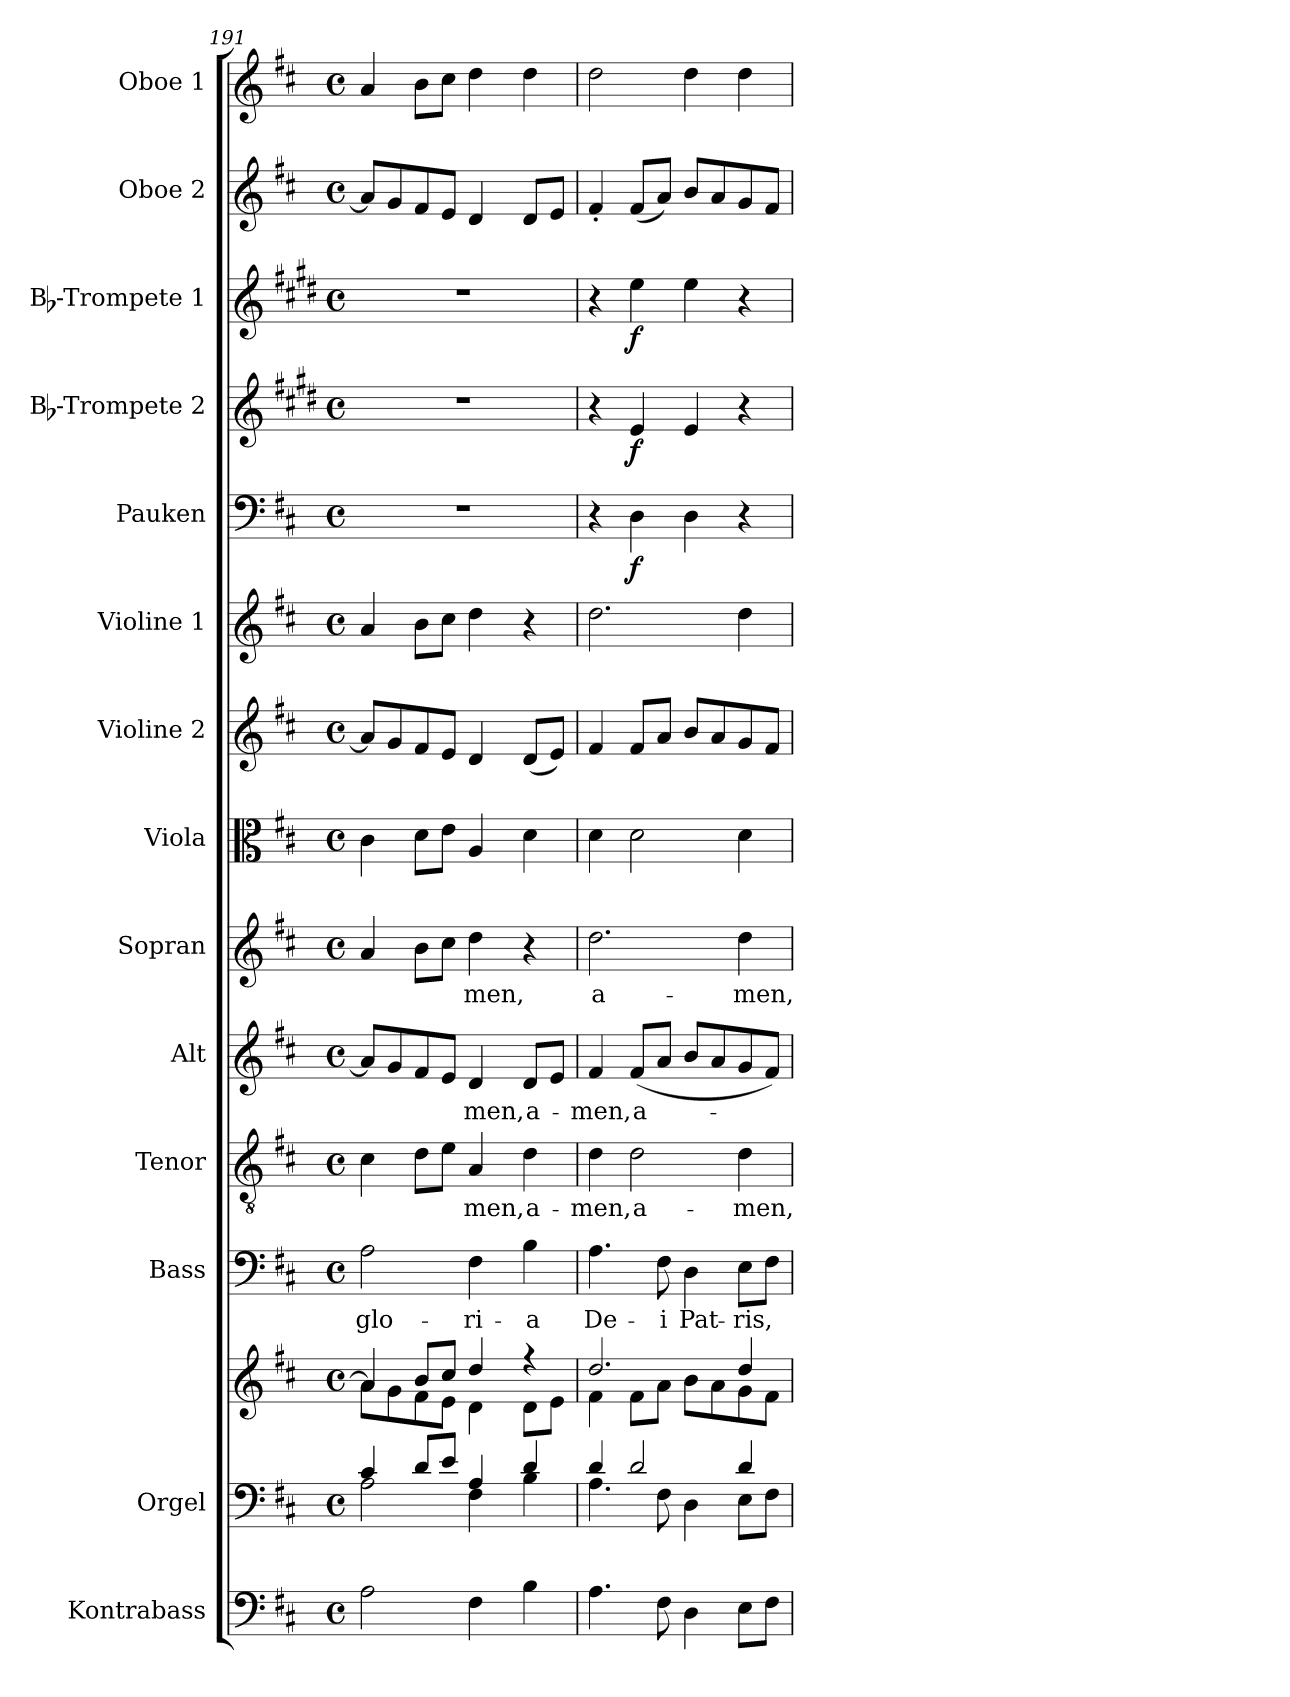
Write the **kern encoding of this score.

**kern	**kern	**kern	**kern	**text	**kern	**text	**kern	**text	**kern	**text	**kern	**kern	**kern	**kern	**dynam	**kern	**dynam	**kern	**dynam	**kern	**kern
*part14	*part13	*part13	*part12	*part12	*part11	*part11	*part10	*part10	*part9	*part9	*part8	*part7	*part6	*part5	*part5	*part4	*part4	*part3	*part3	*part2	*part1
*staff15	*staff14	*staff13	*staff12	*staff12	*staff11	*staff11	*staff10	*staff10	*staff9	*staff9	*staff8	*staff7	*staff6	*staff5	*staff5	*staff4	*staff4	*staff3	*staff3	*staff2	*staff1
*I"Kontrabass	*I"Orgel	*	*I"Bass	*	*I"Tenor	*	*I"Alt	*	*I"Sopran	*	*I"Viola	*I"Violine 2	*I"Violine 1	*I"Pauken	*	*I"Bb-Trompete 2	*	*I"Bb-Trompete 1	*	*I"Oboe 2	*I"Oboe 1
*I'Kb.	*I'Org.	*	*I'B.	*	*I'T.	*	*I'A.	*	*I'S.	*	*I'Vla.	*I'Vl. 2	*I'Vl. 1	*I'Pk.	*	*I'Bb Trp. 2	*	*I'Bb Trp. 1	*	*I'Ob. 2	*I'Ob. 1
*clefF4	*clefF4	*clefG2	*clefF4	*	*clefGv2	*	*clefG2	*	*clefG2	*	*clefC3	*clefG2	*clefG2	*clefF4	*	*clefG2	*	*clefG2	*	*clefG2	*clefG2
*ITrd7c12	*	*	*	*	*	*	*	*	*	*	*	*	*	*	*	*ITrd1c2	*	*ITrd1c2	*	*	*
*k[f#c#]	*k[f#c#]	*k[f#c#]	*k[f#c#]	*	*k[f#c#]	*	*k[f#c#]	*	*k[f#c#]	*	*k[f#c#]	*k[f#c#]	*k[f#c#]	*k[f#c#]	*	*k[f#c#]	*	*k[f#c#]	*	*k[f#c#]	*k[f#c#]
*D:	*D:	*D:	*D:	*	*D:	*	*D:	*	*D:	*	*D:	*D:	*D:	*D:	*	*D:	*	*D:	*	*D:	*D:
*M4/4	*M4/4	*M4/4	*M4/4	*	*M4/4	*	*M4/4	*	*M4/4	*	*M4/4	*M4/4	*M4/4	*M4/4	*	*M4/4	*	*M4/4	*	*M4/4	*M4/4
*met(c)	*met(c)	*met(c)	*met(c)	*	*met(c)	*	*met(c)	*	*met(c)	*	*met(c)	*met(c)	*met(c)	*met(c)	*	*met(c)	*	*met(c)	*	*met(c)	*met(c)
=191	=191	=191	=191	=191	=191	=191	=191	=191	=191	=191	=191	=191	=191	=191	=191	=191	=191	=191	=191	=191	=191
*	*^	*^	*	*	*	*	*	*	*	*	*	*	*	*	*	*	*	*	*	*	*
!	!	!	!	!	!	!LO:LY:b	!	!	!	!	!	!	!	!	!	!	!	!	!	!	!	!	!
2AA\	4c#/	2A\	4a/	8a\L]	2A\	glo-	4c#\	.	8a/L]	.	4a/	.	4c#\	8a/L]	4a/	1r	.	1r	.	1r	.	8a/L]	4a/
.	.	.	.	8g\	.	.	.	.	8g/	.	.	.	.	8g/	.	.	.	.	.	.	.	8g/	.
.	8d/L	.	8b/L	8f#\	.	.	8d\L	.	8f#/	.	8b\L	.	8d\L	8f#/	8b\L	.	.	.	.	.	.	8f#/	8b\L
.	8e/J	.	8cc#/J	8e\J	.	.	8e\J	.	8e/J	.	8cc#\J	.	8e\J	8e/J	8cc#\J	.	.	.	.	.	.	8e/J	8cc#\J
!	!	!	!	!	!	!LO:LY:b	!	!LO:LY:b	!	!LO:LY:b	!	!LO:LY:b	!	!	!	!	!	!	!	!	!	!	!
4FF#\	4A/	4F#\	4dd/	4d\	4F#\	-ri-	4A/	-men,	4d/	-men,	4dd\	-men,	4A/	4d/	4dd\	.	.	.	.	.	.	4d/	4dd\
!	!	!	!	!	!	!LO:LY:b	!	!LO:LY:b	!	!LO:LY:b	!	!	!	!	!	!	!	!	!	!	!	!	!
4BB\	4d/	4B\	4ree	8d\L	4B\	-a	4d\	a-	8d/L	a-	4r	.	4d\	(<8d/L	4r	.	.	.	.	.	.	8d/L	4dd\
.	.	.	.	8e\J	.	.	.	.	8e/J	.	.	.	.	8e/J)	.	.	.	.	.	.	.	8e/J	.
=192	=192	=192	=192	=192	=192	=192	=192	=192	=192	=192	=192	=192	=192	=192	=192	=192	=192	=192	=192	=192	=192	=192	=192
!	!	!	!	!	!	!LO:LY:b	!	!LO:LY:b	!	!LO:LY:b	!	!LO:LY:b	!	!	!	!	!	!	!	!	!	!	!
4.AA\	4d/	4.A\	2.dd/	4f#\	4.A\	De-	4d\	-men,	4f#/	-men,	2.dd\	a-	4d\	4f#/	2.dd\	4r	.	4r	.	4r	.	4f#'</	2dd\
!	!	!	!	!	!	!	!	!LO:LY:b	!	!LO:LY:b	!	!	!	!	!	!	!LO:DY:b	!	!LO:DY:b	!	!LO:DY:b	!	!
.	2d/	.	.	8f#\L	.	.	2d\	a-	(<8f#/L	a-	.	.	2d\	8f#/L	.	4D\	f	4d/	f	4dd\	f	(<8f#/L	.
!	!	!	!	!	!	!LO:LY:b	!	!	!	!	!	!	!	!	!	!	!	!	!	!	!	!	!
8FF#\	.	8F#\	.	8a\J	8F#\	-i	.	.	8a/J	.	.	.	.	8a/J	.	.	.	.	.	.	.	8a/J)	.
!	!	!	!	!	!	!LO:LY:b	!	!	!	!	!	!	!	!	!	!	!	!	!	!	!	!	!
4DD\	.	4D\	.	8b\L	4D\	Pat-	.	.	8b/L	.	.	.	.	8b/L	.	4D\	.	4d/	.	4dd\	.	8b/L	4dd\
.	.	.	.	8a\	.	.	.	.	8a/	.	.	.	.	8a/	.	.	.	.	.	.	.	8a/	.
!	!	!	!	!	!	!LO:LY:b	!	!LO:LY:b	!	!	!	!LO:LY:b	!	!	!	!	!	!	!	!	!	!	!
8EE\L	4d/	8E\L	4dd/	8g\	8E\L	-ris,	4d\	-men,	8g/	.	4dd\	-men,	4d\	8g/	4dd\	4r	.	4r	.	4r	.	8g/	4dd\
8FF#\J	.	8F#\J	.	8f#\J	8F#\J	.	.	.	8f#/J)	.	.	.	.	8f#/J	.	.	.	.	.	.	.	8f#/J	.
*	*v	*v	*	*	*	*	*	*	*	*	*	*	*	*	*	*	*	*	*	*	*	*	*
*	*	*v	*v	*	*	*	*	*	*	*	*	*	*	*	*	*	*	*	*	*	*	*
=	=	=	=	=	=	=	=	=	=	=	=	=	=	=	=	=	=	=	=	=	=
*-	*-	*-	*-	*-	*-	*-	*-	*-	*-	*-	*-	*-	*-	*-	*-	*-	*-	*-	*-	*-	*-
